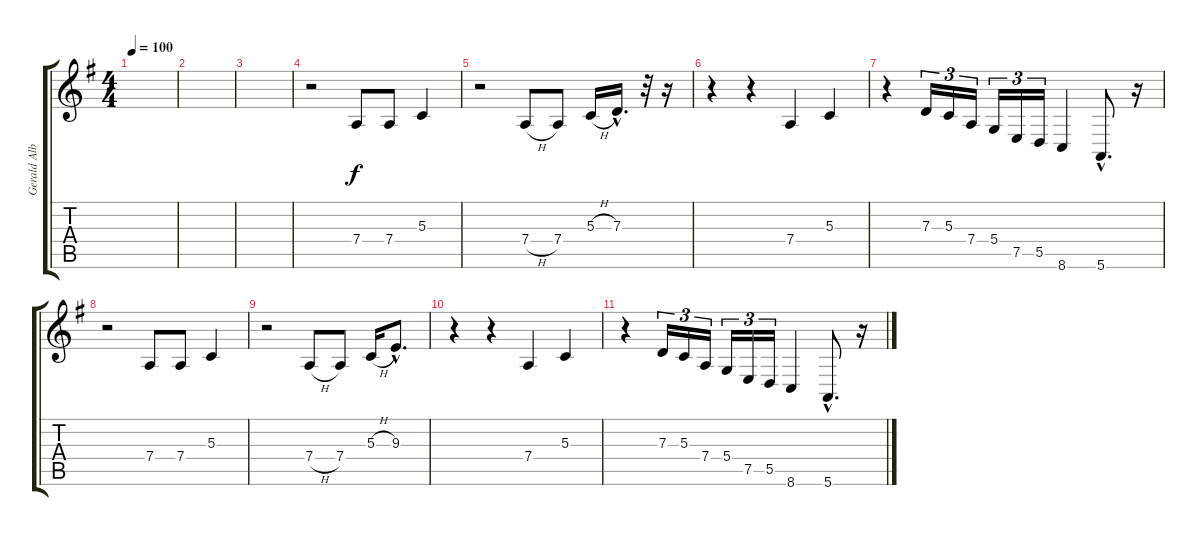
\track ("Gerald Albrigth, Patches Stewart" "Gerald Alb") {instrument altosax}
\staff {score tabs}
\tuning (E4 B3 G3 D3 A2 E2) {hide}
\ts (4 4)
\tempo 100
\clef g2
\ks g
|
|
|
r.2 7.4.8 7.4.8 5.3.4 |
r.2 7.4{h}.8 7.4.8 5.3{h}.16 7.3{hac}.16{d} r.32 r.16 |
r.4 r.4 7.4.4 5.3.4 |
r.4 7.3.16{tu (3 2)} 5.3.16{tu (3 2)} 7.4.16{tu (3 2)} 5.4.16{tu (3 2)} 7.5.16{tu (3 2)} 5.5.16{tu (3 2)} 8.6.4 5.6{hac}.8{d} r.16 |
r.2 7.4.8 7.4.8 5.3.4 |
r.2 7.4{h}.8 7.4.8 5.3{h}.16 9.3{hac}.8{d} |
r.4 r.4 7.4.4 5.3.4 |
r.4 7.3.16{tu (3 2)} 5.3.16{tu (3 2)} 7.4.16{tu (3 2)} 5.4.16{tu (3 2)} 7.5.16{tu (3 2)} 5.5.16{tu (3 2)} 8.6.4 5.6{hac}.8{d} r.16
